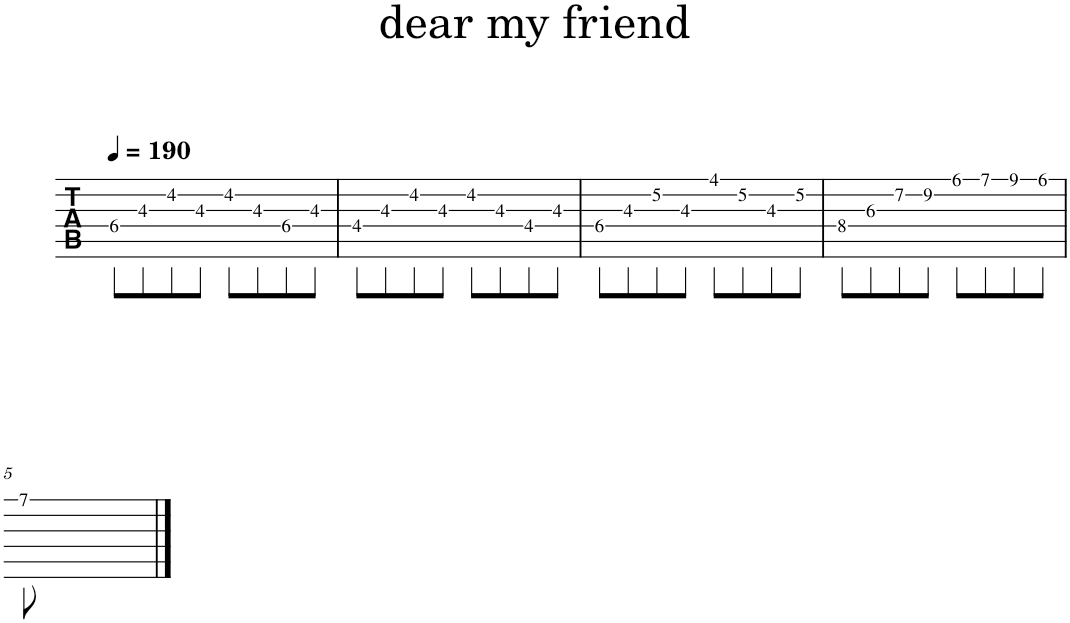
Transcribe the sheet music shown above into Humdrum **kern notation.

**kern
*part1
*staff1
*I"Guitar
*I'Guit.
*stria6
*
*k[f#c#]
*M4/4
*MM190
=1
8G#\L
8B\
8e-\
8B\J
8e-\L
8B\
8G#\
8B\J
=2
8F#\L
8B\
8e-\
8B\J
8e-\L
8B\
8F#\
8B\J
=3
8G#\L
8B\
8e\
8B\J
8g#\L
8e\
8B\
8e\J
=4
8B-\L
8c#\
8f#\
8g#\J
8b-\L
8b\
8cc#\
8b-\J
!!LO:LB:g=z
=5
8b\
8r
4r
2r
==
*-
